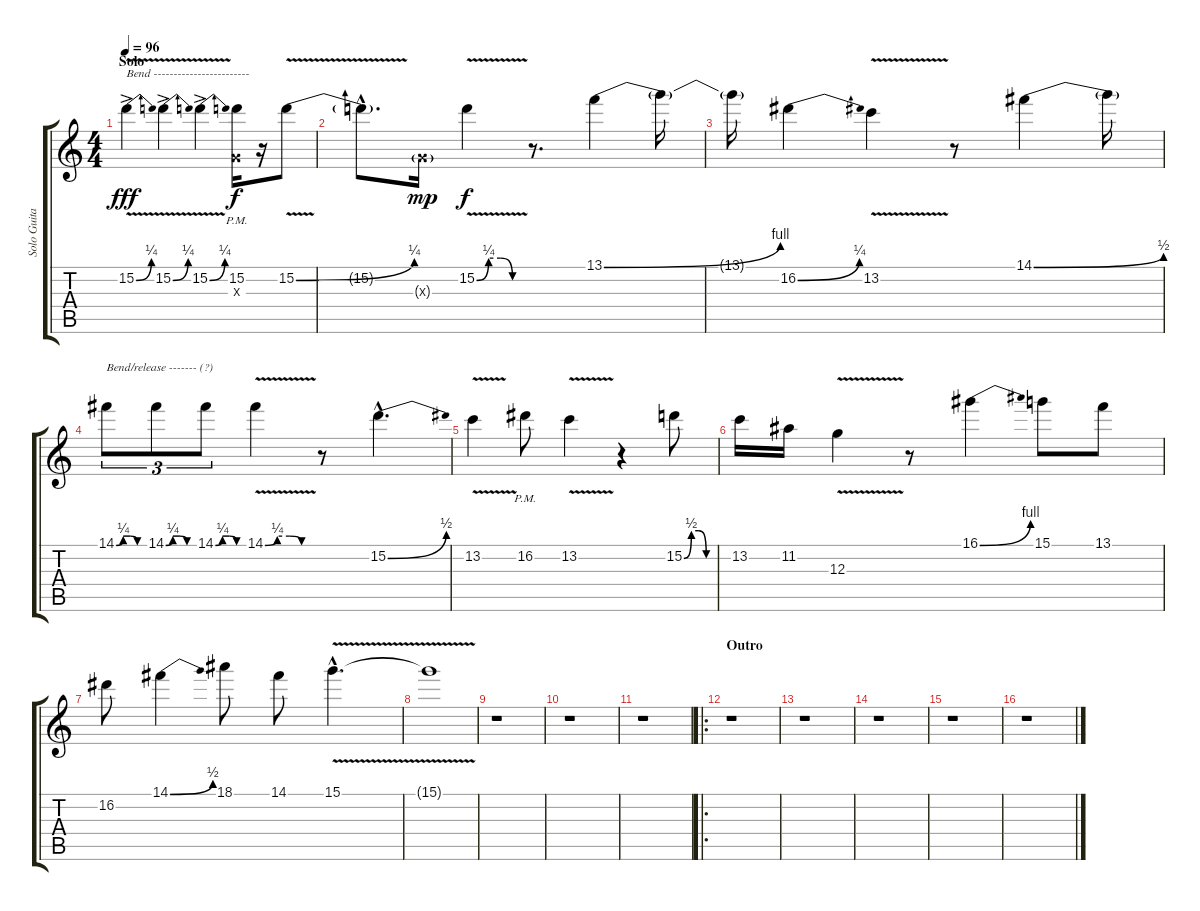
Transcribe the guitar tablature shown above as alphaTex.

\track ("Solo Guitar" "Solo Guita") {instrument distortionguitar}
\staff {score tabs}
\tuning (E4 B3 G3 D3 A2 E2) {hide}
\ts (4 4)
\section ("" "Solo")
\tempo 96
\clef g2
\ks c
15.2{be (bend 0 0 60 1) v ac}.4{txt "Bend ------------------------" dy fff} 15.2{be (bend 0 0 60 1) v ac}.4 15.2{be (bend 0 0 60 1) v ac}.4 (15.2{pm} 0.3{x}).16{dy f} r.16 15.2{be (bend 0 0 60 1) v}.8 |
15.2{hac t}.8{d} 0.3{g x}.16{dy mp} 15.2{be (custom 0 0 15 1 30 1 45 0 60 0) v}.4{dy f} r.8{d} 13.1{be (bend 0 0 60 4)}.4 13.1{t}.16 |
13.1{t}.16 16.2{be (bend 0 0 60 1)}.4 13.2{v}.4 r.8 14.1{be (bend 0 0 60 2)}.4 14.1{t}.16 |
14.1{be (custom 0 0 15 1 30 1 45 0 60 0)}.8{tu (3 2) txt "Bend/release ------- (?)"} 14.1{be (custom 0 0 15 1 30 1 45 0 60 0)}.8{tu (3 2)} 14.1{be (custom 0 0 15 1 30 1 45 0 60 0)}.8{tu (3 2)} 14.1{be (custom 0 0 15 1 30 1 45 0 60 0) v}.4 r.8 15.2{be (bend 0 0 60 2) hac}.4{d} |
13.2{v}.4 16.2{pm}.8 13.2{v}.4 r.4 15.2{be (custom 0 0 15 2 30 2 45 0 60 0)}.8 |
13.2.16 11.2.16 12.3{v}.4 r.8 16.1{be (bend 0 0 60 4)}.4 15.1.8 13.1.8 |
16.2.8 14.1{be (bend 0 0 60 2)}.4 18.1.8 14.1.8 15.1{v hac}.4{d} |
15.1{t}.1 |
r.1 |
r.1 |
r.1 |
\ro
\section ("" "Outro")
r.1 |
r.1 |
r.1 |
r.1 |
r.1
